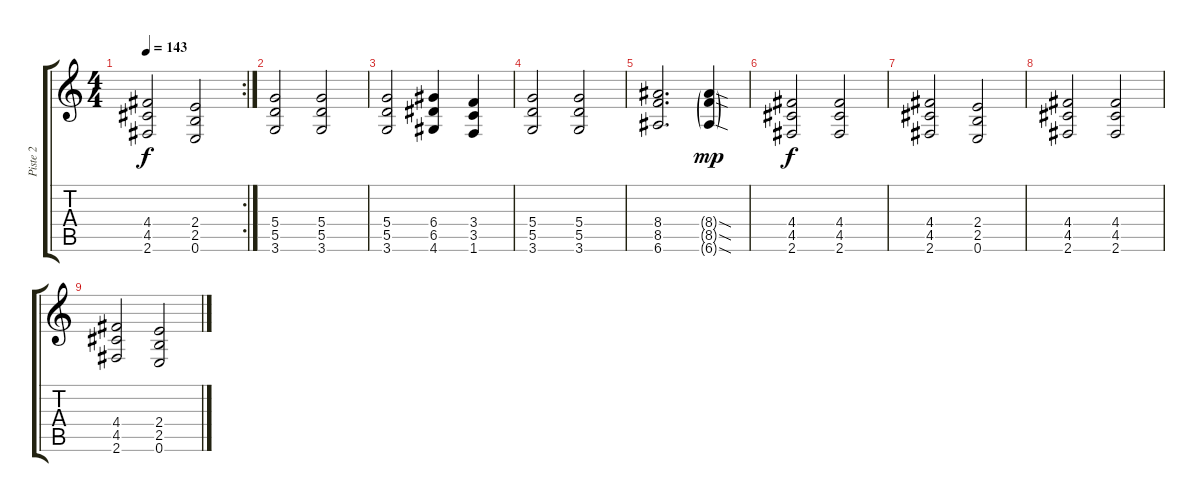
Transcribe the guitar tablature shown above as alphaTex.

\track ("Piste 2" "Piste 2") {instrument distortionguitar}
\staff {score tabs}
\tuning (E4 B3 G3 D3 A2 E2) {hide}
\rc 2
\ts (4 4)
\tempo 143
\clef g2
\ks c
(4.4{t} 4.5{t} 2.6{t}).2{dy f} (2.4 2.5 0.6).2 |
(5.4 5.5 3.6).2 (5.4 5.5 3.6).2 |
(5.4 5.5 3.6).2 (6.4 6.5 4.6).4 (3.4 3.5 1.6).4 |
(5.4 5.5 3.6).2 (5.4 5.5 3.6).2 |
(8.4 8.5 6.6).2{d} (8.4{sod g} 8.5{sod g} 6.6{sod g}).4{dy mp} |
(4.4 4.5 2.6).2{dy f} (4.4 4.5 2.6).2 |
(4.4 4.5 2.6).2 (2.4 2.5 0.6).2 |
(4.4 4.5 2.6).2 (4.4 4.5 2.6).2 |
(4.4 4.5 2.6).2 (2.4 2.5 0.6).2
